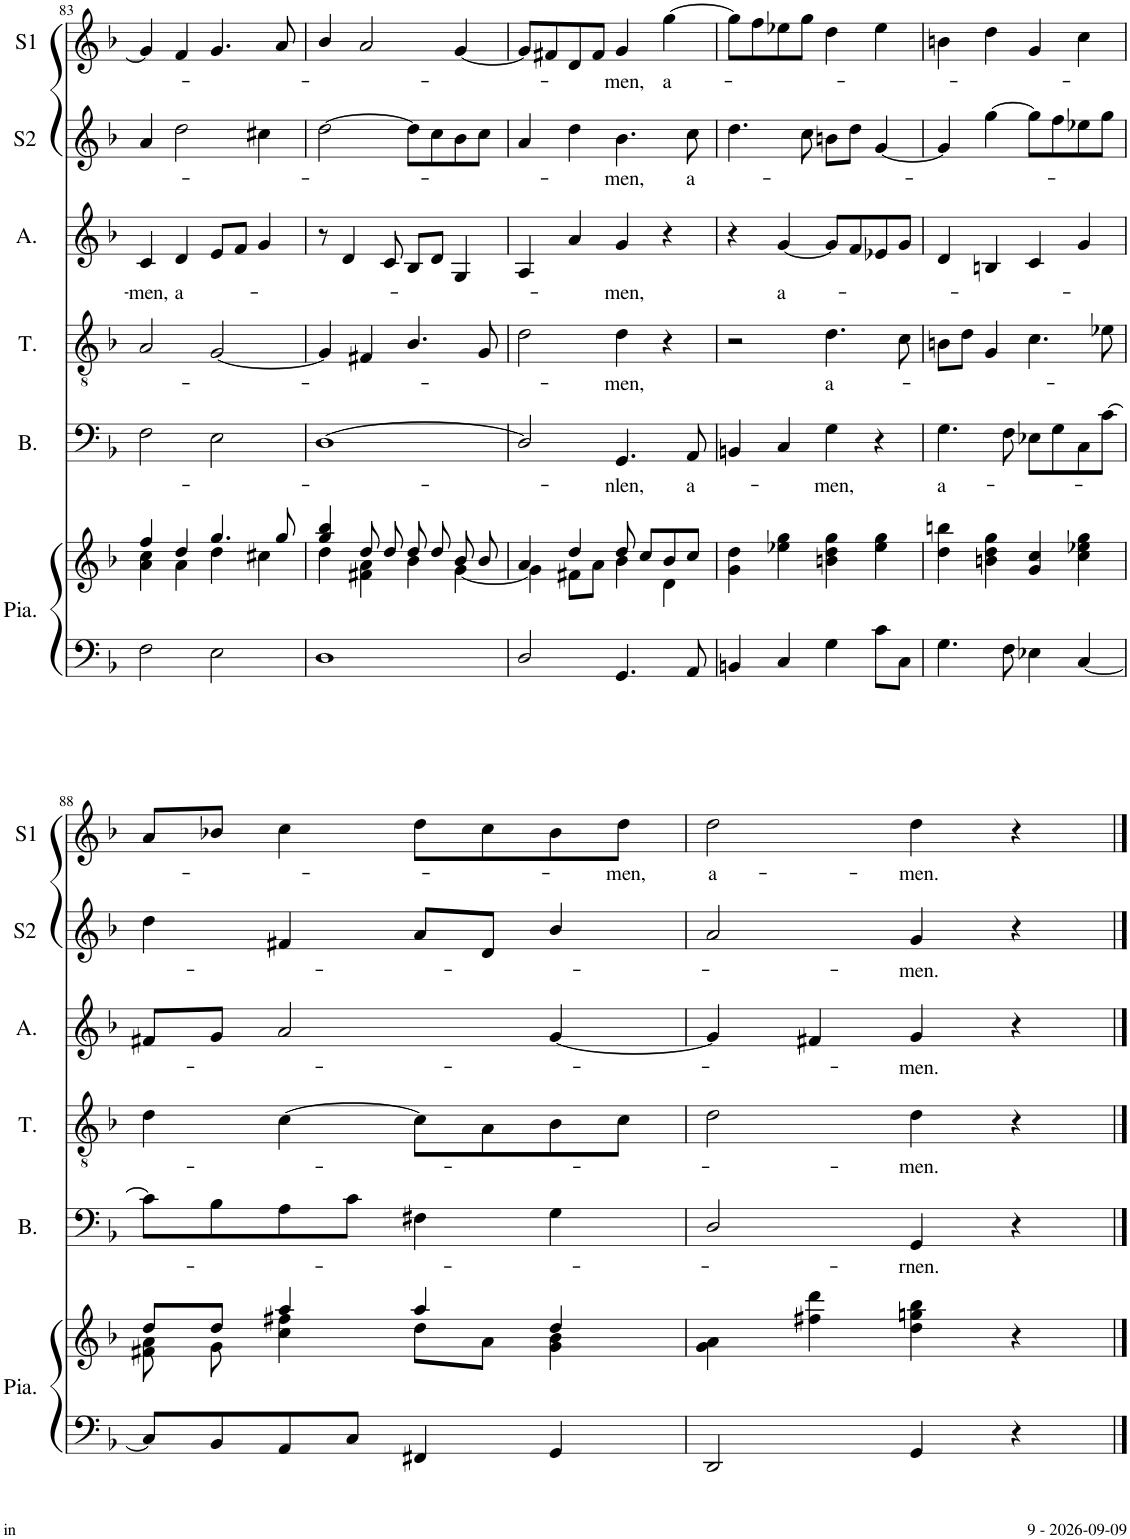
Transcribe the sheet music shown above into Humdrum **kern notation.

**kern	**kern	**kern	**text	**kern	**text	**kern	**text	**kern	**text	**kern	**text
*part6	*part6	*part5	*part5	*part4	*part4	*part3	*part3	*part2	*part2	*part1	*part1
*staff7	*staff6	*staff5	*staff5	*staff4	*staff4	*staff3	*staff3	*staff2	*staff2	*staff1	*staff1
*I"Piano	*	*I"Basse	*	*I"Ténor	*	*I"Alto	*	*I"Soprano 2	*	*I"Soprano 1	*
*I'Pia.	*	*I'B.	*	*I'T.	*	*I'A.	*	*I'S2	*	*I'S1	*
!!LO:PB:g=z
*clefF4	*clefG2	*clefF4	*	*clefGv2	*	*clefG2	*	*clefG2	*	*clefG2	*
*k[b-]	*k[b-]	*k[b-]	*	*k[b-]	*	*k[b-]	*	*k[b-]	*	*k[b-]	*
*M4/4	*M4/4	*M4/4	*	*M4/4	*	*M4/4	*	*M4/4	*	*M4/4	*
*met(c)	*met(c)	*met(c)	*	*met(c)	*	*met(c)	*	*met(c)	*	*met(c)	*
=83	=83	=83	=83	=83	=83	=83	=83	=83	=83	=83	=83
*	*^	*	*	*	*	*	*	*	*	*	*
!	!	!	!	!	!	!	!	!LO:LY:b	!	!	!	!
2F\	4ff/	4a\ 4cc\	2F\	.	2A/	.	4c/	-men,	4a/	.	4g/]	.
!	!	!	!	!	!	!	!	!LO:LY:b	!	!	!	!
.	4dd/	4a\	.	.	.	.	4d/	a-	2dd\	.	4f/	.
2E\	4.gg/	4dd\	2E\	.	[2G/	.	8e/L	.	.	.	4.g/	.
.	.	.	.	.	.	.	8f/J	.	.	.	.	.
.	.	4cc#X\	.	.	.	.	4g/	.	4cc#X\	.	.	.
.	8gg/	.	.	.	.	.	.	.	.	.	8a/	.
=84	=84	=84	=84	=84	=84	=84	=84	=84	=84	=84	=84	=84
1D	4gg/ 4bb-/	4dd\	[1D	.	4G/]	.	8r	.	[2dd\	.	4b-/	.
.	.	.	.	.	.	.	4d/	.	.	.	.	.
.	8dd/	4f#X\ 4a\	.	.	4F#X/	.	.	.	.	.	2a/	.
.	8dd/	.	.	.	.	.	8c/	.	.	.	.	.
.	8dd/	4b-\	.	.	4.B-/	.	8B-/L	.	8dd\L]	.	.	.
.	8dd/	.	.	.	.	.	8d/J	.	8cc\	.	.	.
.	8b-/	[4g\	.	.	.	.	4G/	.	8b-\	.	[4g/	.
.	8b-/	.	.	.	8G/	.	.	.	8cc\J	.	.	.
=85	=85	=85	=85	=85	=85	=85	=85	=85	=85	=85	=85	=85
2D/	4a/	4g\]	2D/]	.	2d\	.	4A/	.	4a/	.	8g/L]	.
.	.	.	.	.	.	.	.	.	.	.	8f#X/	.
.	4dd/	8f#X\L	.	.	.	.	4a/	.	4dd\	.	8d/	.
.	.	8a\J	.	.	.	.	.	.	.	.	8f#/J	.
!	!	!	!	!LO:LY:b	!	!LO:LY:b	!	!LO:LY:b	!	!LO:LY:b	!	!LO:LY:b
4.GG/	8dd/	4b-\	4.GG/	-nlen,	4d\	-men,	4g/	-men,	4.b-\	-men,	4g/	-men,
.	8cc/L	.	.	.	.	.	.	.	.	.	.	.
!	!	!	!	!	!	!	!	!	!	!	!	!LO:LY:b
.	8b-/	4d\	.	.	4r	.	4r	.	.	.	[4gg\	a-
!	!	!	!	!LO:LY:b	!	!	!	!	!	!LO:LY:b	!	!
8AA/	8cc/J	.	8AA/	a-	.	.	.	.	8cc\	a-	.	.
*	*v	*v	*	*	*	*	*	*	*	*	*	*
=86	=86	=86	=86	=86	=86	=86	=86	=86	=86	=86	=86
4BBn/	4g\ 4dd\	4BBn/	.	2r	.	4r	.	4.dd\	.	8gg\L]	.
.	.	.	.	.	.	.	.	.	.	8ff\	.
!	!	!	!	!	!	!	!LO:LY:b	!	!	!	!
4C/	4ee-X\ 4gg\	4C/	.	.	.	[4g/	a-	.	.	8ee-X\	.
.	.	.	.	.	.	.	.	8cc\	.	8gg\J	.
!	!	!	!LO:LY:b	!	!LO:LY:b	!	!	!	!	!	!
4G\	4bn\ 4dd\ 4gg\	4G\	-men,	4.d\	a-	8g/L]	.	8bn\L	.	4dd\	.
.	.	.	.	.	.	8f/	.	8dd\J	.	.	.
8c\L	4ee-\ 4gg\	4r	.	.	.	8e-X/	.	[4g/	.	4ee-\	.
8C\J	.	.	.	8c\	.	8g/J	.	.	.	.	.
=87	=87	=87	=87	=87	=87	=87	=87	=87	=87	=87	=87
!	!	!	!LO:LY:b	!	!	!	!	!	!	!	!
4.G\	4dd\ 4bbn\	4.G\	a-	8Bn\L	.	4d/	.	4g/]	.	4bn\	.
.	.	.	.	8d\J	.	.	.	.	.	.	.
.	4bn\ 4dd\ 4gg\	.	.	4G/	.	4Bn/	.	[4gg\	.	4dd\	.
8F\	.	8F\	.	.	.	.	.	.	.	.	.
4E-X\	4g/ 4cc/	8E-X\L	.	4.c\	.	4c/	.	8gg\L]	.	4g/	.
.	.	8G\	.	.	.	.	.	8ff\	.	.	.
[4C/	4cc\ 4ee-X\ 4gg\	8C\	.	.	.	4g/	.	8ee-X\	.	4cc\	.
.	.	[8c\J	.	8e-X\	.	.	.	8gg\J	.	.	.
!!LO:LB:g=z
=88	=88	=88	=88	=88	=88	=88	=88	=88	=88	=88	=88
*	*^	*	*	*	*	*	*	*	*	*	*
8C/L]	8dd/L	8f#X\ 8a\	8c\L]	.	4d\	.	8f#X/L	.	4dd\	.	8a/L	.
8BB-/	8dd/J	8g\	8B-\	.	.	.	8g/J	.	.	.	8b-X/J	.
8AA/	4aa/	4cc\ 4ff#X\	8A\	.	[4c\	.	2a/	.	4f#X/	.	4cc\	.
8C/J	.	.	8c\J	.	.	.	.	.	.	.	.	.
4FF#X/	4aa/	8dd\L	4F#X\	.	8c\L]	.	.	.	8a/L	.	8dd\L	.
.	.	8a\J	.	.	8A\	.	.	.	8d/J	.	8cc\	.
4GG/	4dd/	4g\ 4b-\	4G\	.	8B-\	.	[4g/	.	4b-/	.	8b-\	.
!	!	!	!	!	!	!	!	!	!	!	!	!LO:LY:b
.	.	.	.	.	8c\J	.	.	.	.	.	8dd\J	-men,
*	*v	*v	*	*	*	*	*	*	*	*	*	*
=89	=89	=89	=89	=89	=89	=89	=89	=89	=89	=89	=89
!	!	!	!	!	!	!	!	!	!	!	!LO:LY:b
2DD/	4g\ 4a\	2D/	.	2d\	.	4g/]	.	2a/	.	2dd\	a-
.	4ff#X\ 4ddd\	.	.	.	.	4f#X/	.	.	.	.	.
!	!	!	!LO:LY:b	!	!LO:LY:b	!	!LO:LY:b	!	!LO:LY:b	!	!LO:LY:b
4GG/	4dd\ 4ggn\ 4bb-\	4GG/	-rnen.	4d\	-men.	4g/	-men.	4g/	-men.	4dd\	-men.
4r	4r	4r	.	4r	.	4r	.	4r	.	4r	.
==	==	==	==	==	==	==	==	==	==	==	==
*-	*-	*-	*-	*-	*-	*-	*-	*-	*-	*-	*-
